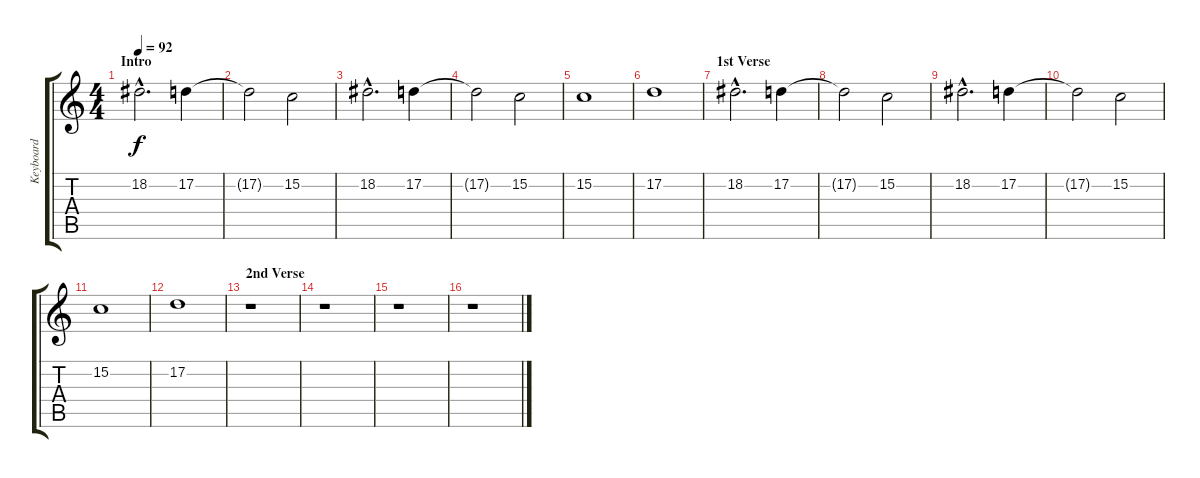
\track ("Keyboard" "Keyboard") {instrument pad5bowed}
\staff {score tabs}
\tuning (D4 A3 F3 C3 G2 D2) {hide}
\ts (4 4)
\section ("" "Intro")
\tempo 92
\clef g2
\ks c
18.2{hac}.2{d dy f instrument pad5bowed} 17.2.4 |
17.2{t}.2 15.2.2 |
18.2{hac}.2{d} 17.2.4 |
17.2{t}.2 15.2.2 |
15.2.1 |
17.2.1 |
\section ("" "1st Verse")
18.2{hac}.2{d} 17.2.4 |
17.2{t}.2 15.2.2 |
18.2{hac}.2{d} 17.2.4 |
17.2{t}.2 15.2.2 |
15.2.1 |
17.2.1 |
\section ("" "2nd Verse")
r.1 |
r.1 |
r.1 |
r.1
